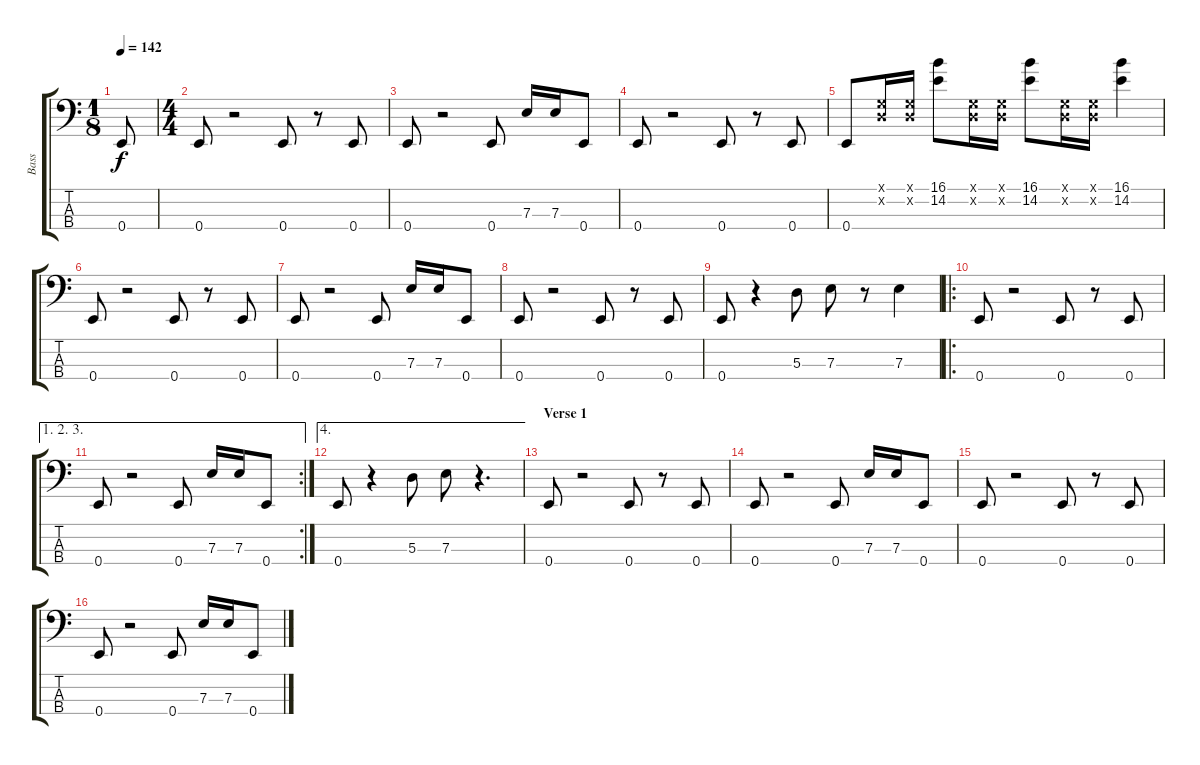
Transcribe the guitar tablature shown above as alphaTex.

\track ("Bass" "Bass") {instrument electricbasspick}
\staff {score tabs}
\tuning (G2 D2 A1 E1) {hide}
\ts (1 8)
\tempo 142
\clef f4
\ks c
0.4.8{dy f instrument electricbasspick} |
\ts (4 4)
0.4.8 r.2 0.4.8 r.8 0.4.8 |
0.4.8 r.2 0.4.8 7.3.16 7.3.16 0.4.8 |
0.4.8 r.2 0.4.8 r.8 0.4.8 |
0.4.8 (0.1{x} 0.2{x}).16 (0.1{x} 0.2{x}).16 (16.1 14.2).8 (0.1{x} 0.2{x}).16 (0.1{x} 0.2{x}).16 (16.1 14.2).8 (0.1{x} 0.2{x}).16 (0.1{x} 0.2{x}).16 (16.1 14.2).4 |
0.4.8 r.2 0.4.8 r.8 0.4.8 |
0.4.8 r.2 0.4.8 7.3.16 7.3.16 0.4.8 |
0.4.8 r.2 0.4.8 r.8 0.4.8 |
0.4.8 r.4 5.3.8 7.3.8 r.8 7.3.4 |
\ro
0.4.8 r.2 0.4.8 r.8 0.4.8 |
\ae (1 2 3)
\rc 2
0.4.8 r.2 0.4.8 7.3.16 7.3.16 0.4.8 |
\ae 4
0.4.8 r.4 5.3.8 7.3.8 r.4{d} |
\section ("" "Verse 1")
0.4.8 r.2 0.4.8 r.8 0.4.8 |
0.4.8 r.2 0.4.8 7.3.16 7.3.16 0.4.8 |
0.4.8 r.2 0.4.8 r.8 0.4.8 |
0.4.8 r.2 0.4.8 7.3.16 7.3.16 0.4.8
